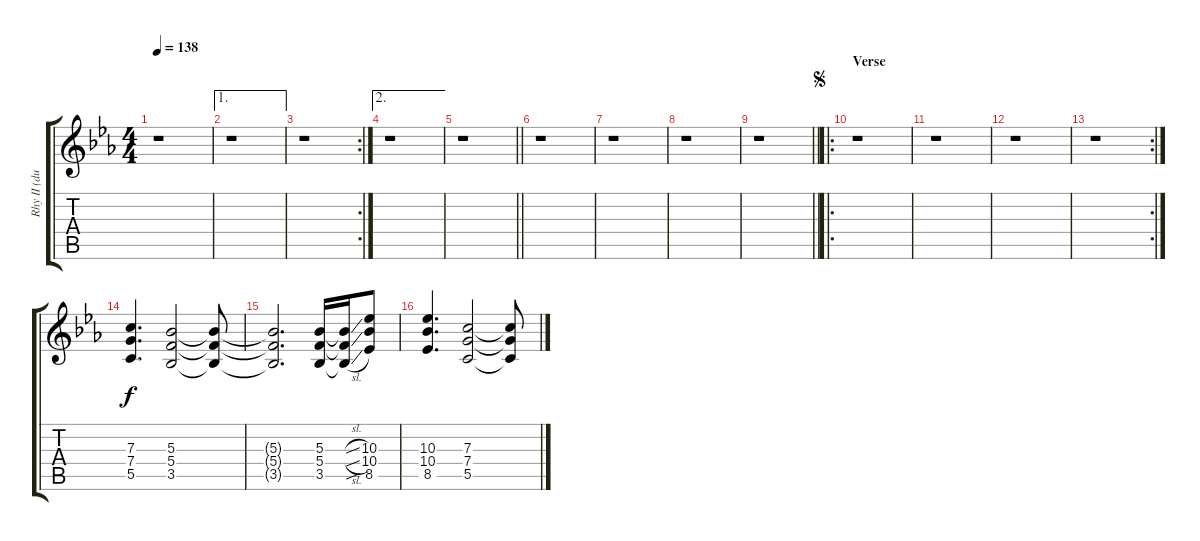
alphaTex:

\track ("Rhy II (dub)" "Rhy II (du") {instrument distortionguitar}
\staff {score tabs}
\tuning (D4 A3 F3 C3 G2 C2) {hide}
\ts (4 4)
\tempo 138
\clef g2
\ks eb
r.1{dy f} |
\ae 1
r.1 |
\rc 2
r.1 |
\ae 2
r.1 |
\barLineRight lightlight
r.1 |
r.1 |
r.1 |
r.1 |
\barLineRight lightlight
r.1 |
\ro
\section ("" "Verse")
\jump segno
r.1 |
r.1 |
r.1 |
\rc 2
r.1 |
(7.3 7.4 5.5).4{d} (5.3 5.4 3.5).2 (5.3{t} 5.4{t} 3.5{t}).8 |
(5.3{t} 5.4{t} 3.5{t}).2{d} (5.3 5.4 3.5).16 (5.3{sl t} 5.4{sl t} 3.5{sl t}).16 (10.3 10.4 8.5).8 |
(10.3 10.4 8.5).4{d} (7.3 7.4 5.5).2 (7.3{t} 7.4{t} 5.5{t}).8
